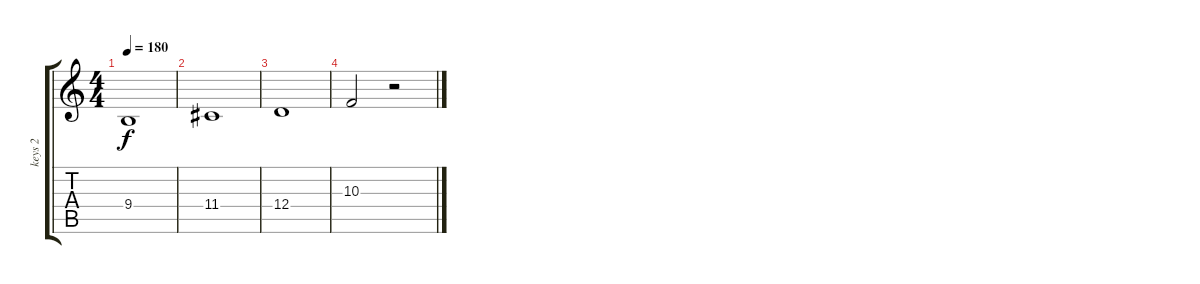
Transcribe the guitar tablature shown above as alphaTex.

\track ("keys 2" "keys 2") {instrument choiraahs}
\staff {score tabs}
\tuning (E4 B3 G3 D3 A2 E2) {hide}
\ts (4 4)
\tempo 180
\clef g2
\ks c
9.4.1{dy f} |
11.4.1 |
12.4.1 |
10.3.2 r.2
